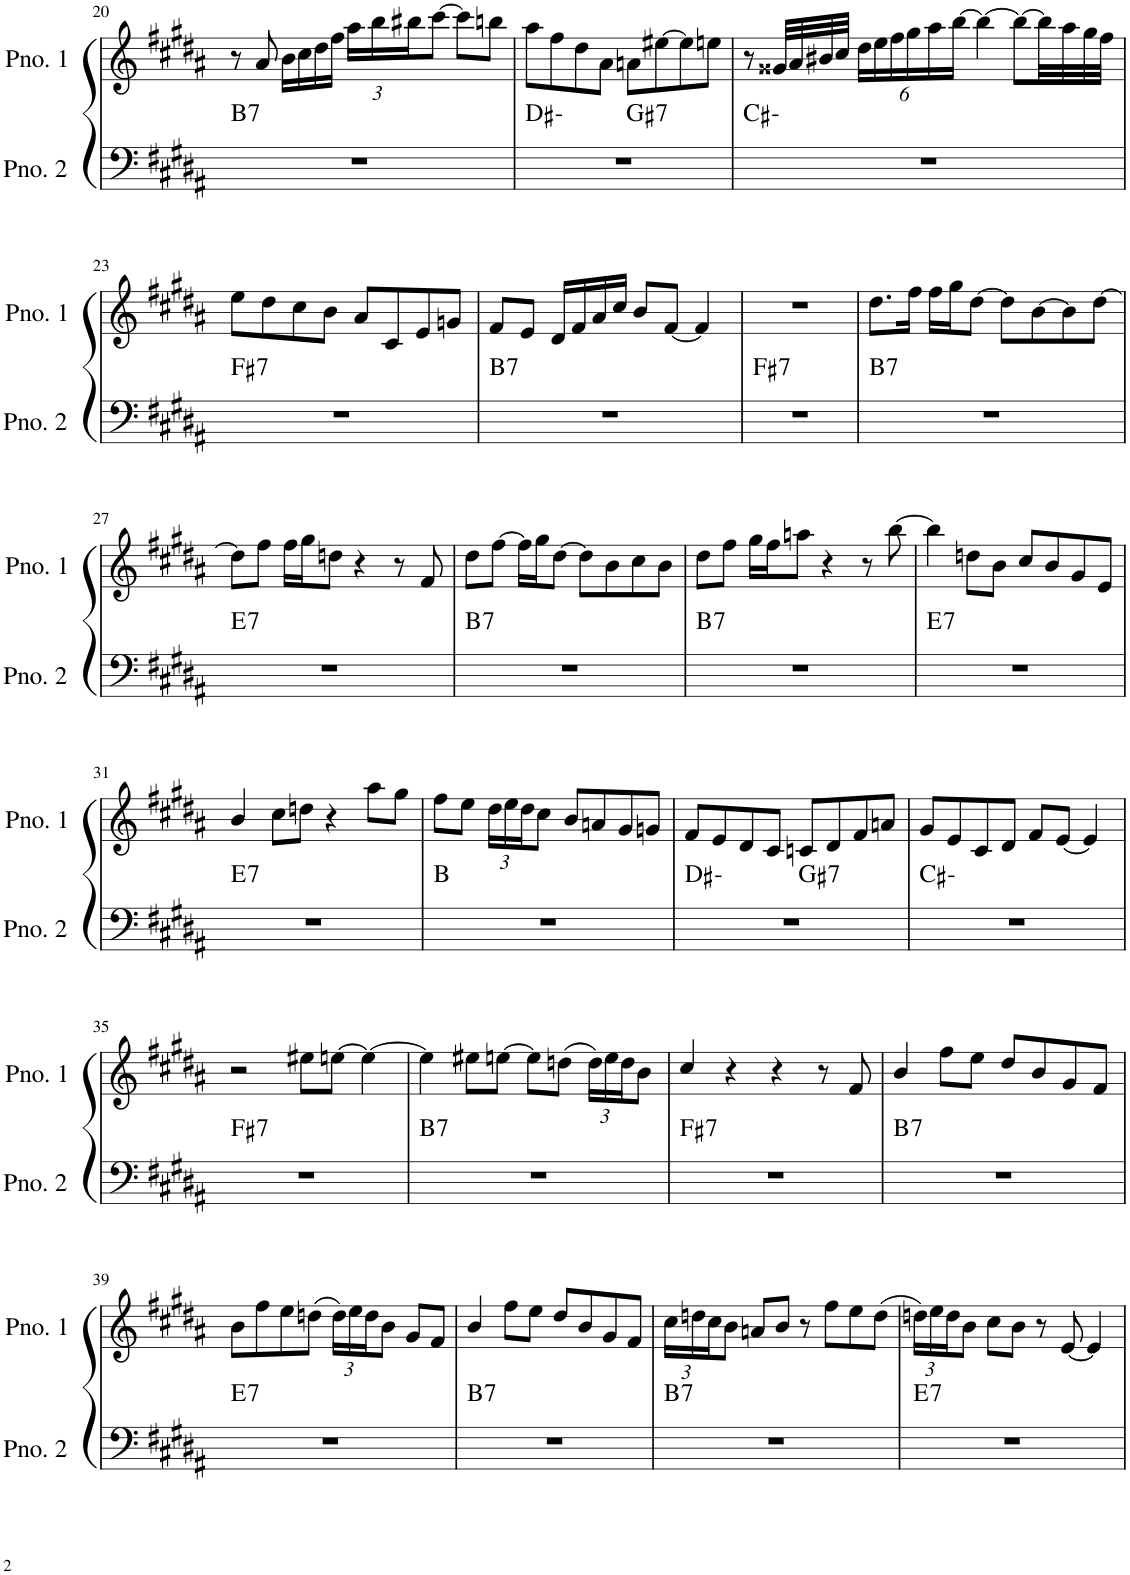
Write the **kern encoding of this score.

**kern	**harte	**kern
*part2	*part2	*part1
*staff2	*	*staff1
*I"ピアノ 2	*	*I"ピアノ 1
!!LO:PB:g=z
*clefF4	*	*clefG2
*k[f#c#g#d#a#]	*	*k[f#c#g#d#a#]
*M4/4	*	*M4/4
=20	=20	=20
!	!LO:H:kt=7	!
1r	B:7	8r
.	.	8a#/
.	.	16b\LL
.	.	16cc#\
.	.	16dd#\
.	.	16ff#\JJ
*	*	*Xbrackettup
.	.	24aa#\LL
.	.	24bb\
.	.	24bb#X\J
.	.	[8ccc#\J
.	.	8ccc#\L]
.	.	8bbn\J
=21	=21	=21
*^	*	*
1r	2ryy	D#:min	8aa#\L
.	.	.	8ff#\
.	.	.	8dd#\
.	.	.	8a#\J
!	!	!LO:H:kt=7	!
.	2ryy	G#:7	8an\L
.	.	.	[8ee#X\
.	.	.	8ee#\]
.	.	.	8een\J
*v	*v	*	*
=22	=22	=22
1r	C#:min	8r
.	.	32g##X/LLL
.	.	32a#/
.	.	32b#X/
.	.	32cc#/JJJ
.	.	24dd#\LL
.	.	24ee\
.	.	24ff#\
.	.	24gg#\
.	.	24aa#\
.	.	[24bb\JJ
.	.	4bb\_
.	.	8bb\L_
.	.	32bb\LL]
.	.	32aa#\
.	.	32gg#\
.	.	32ff#\JJJ
!!LO:LB:g=z
=23	=23	=23
!	!LO:H:kt=7	!
1r	F#:7	8ee\L
.	.	8dd#\
.	.	8cc#\
.	.	8b\J
.	.	8a#/L
.	.	8c#/
.	.	8e/
.	.	8gn/J
=24	=24	=24
!	!LO:H:kt=7	!
1r	B:7	8f#/L
.	.	8e/J
.	.	16d#/LL
.	.	16f#/
.	.	16a#/
.	.	16cc#/JJ
.	.	8b/L
.	.	[8f#/J
.	.	4f#/]
=25	=25	=25
!	!LO:H:kt=7	!
1r	F#:7	1r
=26	=26	=26
!	!LO:H:kt=7	!
1r	B:7	8.dd#\L
.	.	16ff#\Jk
.	.	16ff#\LL
.	.	16gg#\J
.	.	[8dd#\J
.	.	8dd#\L]
.	.	[8b\
.	.	8b\]
.	.	[8dd#\J
!!LO:LB:g=z
=27	=27	=27
!	!LO:H:kt=7	!
1r	E:7	8dd#\L]
.	.	8ff#\J
.	.	16ff#\LL
.	.	16gg#\J
.	.	8ddn\J
.	.	4r
.	.	8r
.	.	8f#/
=28	=28	=28
!	!LO:H:kt=7	!
1r	B:7	8dd#\L
.	.	[8ff#\J
.	.	16ff#\LL]
.	.	16gg#\J
.	.	[8dd#\J
.	.	8dd#\L]
.	.	8b\
.	.	8cc#\
.	.	8b\J
=29	=29	=29
!	!LO:H:kt=7	!
1r	B:7	8dd#\L
.	.	8ff#\J
.	.	16gg#\LL
.	.	16ff#\J
.	.	8aan\J
.	.	4r
.	.	8r
.	.	[8bb\
=30	=30	=30
!	!LO:H:kt=7	!
1r	E:7	4bb\]
.	.	8ddn\L
.	.	8b\J
.	.	8cc#/L
.	.	8b/
.	.	8g#/
.	.	8e/J
!!LO:LB:g=z
=31	=31	=31
!	!LO:H:kt=7	!
1r	E:7	4b/
.	.	8cc#\L
.	.	8ddn\J
.	.	4r
.	.	8aa#\L
.	.	8gg#\J
=32	=32	=32
1r	B:maj	8ff#\L
.	.	8ee\J
.	.	24dd#\LL
.	.	24ee\
.	.	24dd#\J
.	.	8cc#\J
.	.	8b/L
.	.	8an/
.	.	8g#/
.	.	8gn/J
=33	=33	=33
*^	*	*
1r	2ryy	D#:min	8f#/L
.	.	.	8e/
.	.	.	8d#/
.	.	.	8c#/J
!	!	!LO:H:kt=7	!
.	2ryy	G#:7	8cn/L
.	.	.	8d#/
.	.	.	8f#/
.	.	.	8an/J
*v	*v	*	*
=34	=34	=34
1r	C#:min	8g#/L
.	.	8e/
.	.	8c#/
.	.	8d#/J
.	.	8f#/L
.	.	[8e/J
.	.	4e/]
!!LO:LB:g=z
=35	=35	=35
!	!LO:H:kt=7	!
1r	F#:7	2r
.	.	8ee#X\L
.	.	[8een\J
.	.	4ee\_
=36	=36	=36
!	!LO:H:kt=7	!
1r	B:7	4ee\]
.	.	8ee#X\L
.	.	[8een\J
.	.	8ee\L]
.	.	(8ddn\J
.	.	24dd\LL)
.	.	24ee\
.	.	24dd\J
.	.	8b\J
=37	=37	=37
!	!LO:H:kt=7	!
1r	F#:7	4cc#/
.	.	4r
.	.	4r
.	.	8r
.	.	8f#/
=38	=38	=38
!	!LO:H:kt=7	!
1r	B:7	4b/
.	.	8ff#\L
.	.	8ee\J
.	.	8dd#/L
.	.	8b/
.	.	8g#/
.	.	8f#/J
!!LO:LB:g=z
=39	=39	=39
!	!LO:H:kt=7	!
1r	E:7	8b\L
.	.	8ff#\
.	.	8ee\
.	.	(8ddn\J
.	.	24dd\LL)
.	.	24ee\
.	.	24dd\J
.	.	8b\J
.	.	8g#/L
.	.	8f#/J
=40	=40	=40
!	!LO:H:kt=7	!
1r	B:7	4b/
.	.	8ff#\L
.	.	8ee\J
.	.	8dd#/L
.	.	8b/
.	.	8g#/
.	.	8f#/J
=41	=41	=41
!	!LO:H:kt=7	!
1r	B:7	24cc#\LL
.	.	24ddn\
.	.	24cc#\J
.	.	8b\J
.	.	8an/L
.	.	8b/J
.	.	8r
.	.	8ff#\L
.	.	8ee\
.	.	(8dd\J
=42	=42	=42
!	!LO:H:kt=7	!
1r	E:7	24ddn\LL)
.	.	24ee\
.	.	24dd\J
.	.	8b\J
.	.	8cc#\L
.	.	8b\J
.	.	8r
.	.	[8e/
.	.	4e/]
=	=	=
*-	*-	*-
